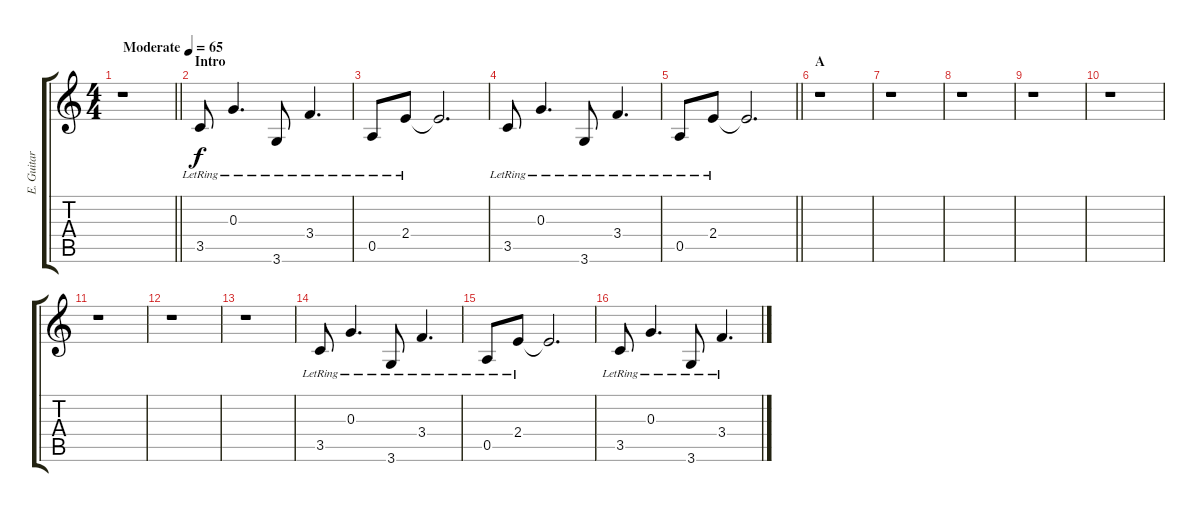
\track ("E. Guitar" "E. Guitar") {instrument electricguitarclean}
\staff {score tabs}
\tuning (E4 B3 G3 D3 A2 E2) {hide}
\ts (4 4)
\tempo (65 "Moderate")
\clef g2
\barLineRight lightlight
\ks c
r.1{dy f instrument electricguitarclean} |
\section ("" "Intro")
3.5{lr}.8 0.3{lr}.4{d} 3.6{lr}.8 3.4{lr}.4{d} |
0.5{lr}.8 2.4{lr}.8 2.4{t}.2{d} |
3.5{lr}.8 0.3{lr}.4{d} 3.6{lr}.8 3.4{lr}.4{d} |
\barLineRight lightlight
0.5{lr}.8 2.4{lr}.8 2.4{t}.2{d} |
\section ("" "A")
r.1 |
r.1 |
r.1 |
r.1 |
r.1 |
r.1 |
r.1 |
r.1 |
3.5{lr}.8 0.3{lr}.4{d} 3.6{lr}.8 3.4{lr}.4{d} |
0.5{lr}.8 2.4{lr}.8 2.4{t}.2{d} |
3.5{lr}.8 0.3{lr}.4{d} 3.6{lr}.8 3.4{lr}.4{d}
